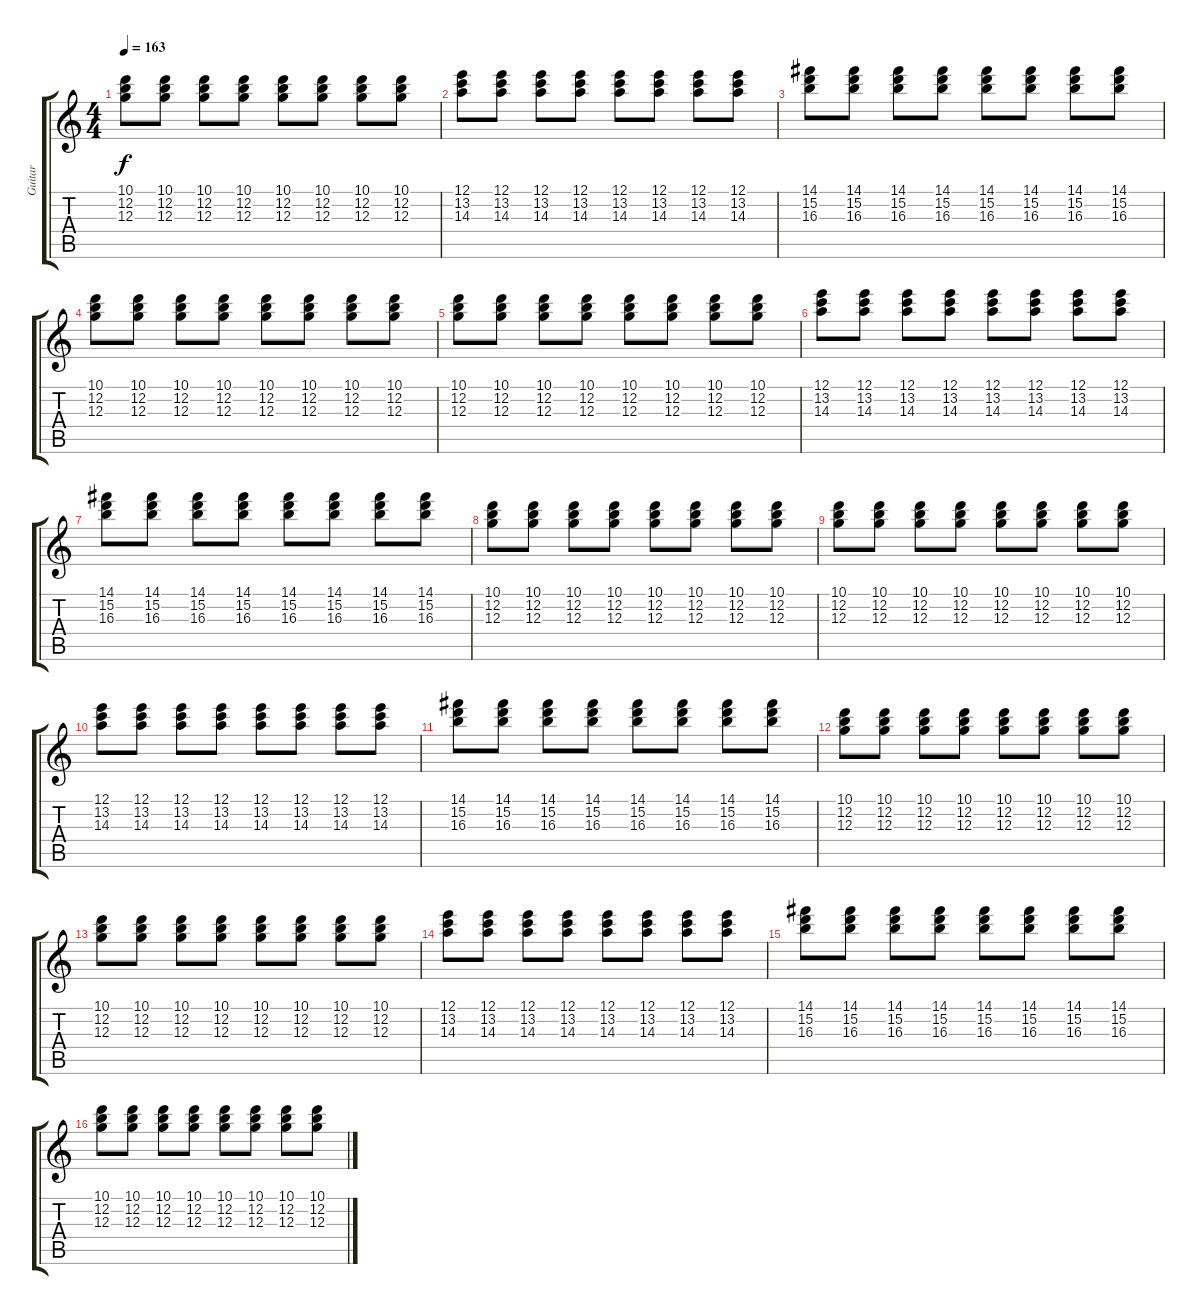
\track ("Guitar" "Guitar") {instrument electricguitarjazz}
\staff {score tabs}
\tuning (E4 B3 G3 D3 A2 E2) {hide}
\ts (4 4)
\tempo 163
\clef g2
\ks c
(10.1 12.2 12.3).8{dy f} (10.1 12.2 12.3).8 (10.1 12.2 12.3).8 (10.1 12.2 12.3).8 (10.1 12.2 12.3).8 (10.1 12.2 12.3).8 (10.1 12.2 12.3).8 (10.1 12.2 12.3).8 |
(12.1 13.2 14.3).8 (12.1 13.2 14.3).8 (12.1 13.2 14.3).8 (12.1 13.2 14.3).8 (12.1 13.2 14.3).8 (12.1 13.2 14.3).8 (12.1 13.2 14.3).8 (12.1 13.2 14.3).8 |
(14.1 15.2 16.3).8 (14.1 15.2 16.3).8 (14.1 15.2 16.3).8 (14.1 15.2 16.3).8 (14.1 15.2 16.3).8 (14.1 15.2 16.3).8 (14.1 15.2 16.3).8 (14.1 15.2 16.3).8 |
(10.1 12.2 12.3).8 (10.1 12.2 12.3).8 (10.1 12.2 12.3).8 (10.1 12.2 12.3).8 (10.1 12.2 12.3).8 (10.1 12.2 12.3).8 (10.1 12.2 12.3).8 (10.1 12.2 12.3).8 |
(10.1 12.2 12.3).8 (10.1 12.2 12.3).8 (10.1 12.2 12.3).8 (10.1 12.2 12.3).8 (10.1 12.2 12.3).8 (10.1 12.2 12.3).8 (10.1 12.2 12.3).8 (10.1 12.2 12.3).8 |
(12.1 13.2 14.3).8 (12.1 13.2 14.3).8 (12.1 13.2 14.3).8 (12.1 13.2 14.3).8 (12.1 13.2 14.3).8 (12.1 13.2 14.3).8 (12.1 13.2 14.3).8 (12.1 13.2 14.3).8 |
(14.1 15.2 16.3).8 (14.1 15.2 16.3).8 (14.1 15.2 16.3).8 (14.1 15.2 16.3).8 (14.1 15.2 16.3).8 (14.1 15.2 16.3).8 (14.1 15.2 16.3).8 (14.1 15.2 16.3).8 |
(10.1 12.2 12.3).8 (10.1 12.2 12.3).8 (10.1 12.2 12.3).8 (10.1 12.2 12.3).8 (10.1 12.2 12.3).8 (10.1 12.2 12.3).8 (10.1 12.2 12.3).8 (10.1 12.2 12.3).8 |
(10.1 12.2 12.3).8 (10.1 12.2 12.3).8 (10.1 12.2 12.3).8 (10.1 12.2 12.3).8 (10.1 12.2 12.3).8 (10.1 12.2 12.3).8 (10.1 12.2 12.3).8 (10.1 12.2 12.3).8 |
(12.1 13.2 14.3).8 (12.1 13.2 14.3).8 (12.1 13.2 14.3).8 (12.1 13.2 14.3).8 (12.1 13.2 14.3).8 (12.1 13.2 14.3).8 (12.1 13.2 14.3).8 (12.1 13.2 14.3).8 |
(14.1 15.2 16.3).8 (14.1 15.2 16.3).8 (14.1 15.2 16.3).8 (14.1 15.2 16.3).8 (14.1 15.2 16.3).8 (14.1 15.2 16.3).8 (14.1 15.2 16.3).8 (14.1 15.2 16.3).8 |
(10.1 12.2 12.3).8 (10.1 12.2 12.3).8 (10.1 12.2 12.3).8 (10.1 12.2 12.3).8 (10.1 12.2 12.3).8 (10.1 12.2 12.3).8 (10.1 12.2 12.3).8 (10.1 12.2 12.3).8 |
(10.1 12.2 12.3).8 (10.1 12.2 12.3).8 (10.1 12.2 12.3).8 (10.1 12.2 12.3).8 (10.1 12.2 12.3).8 (10.1 12.2 12.3).8 (10.1 12.2 12.3).8 (10.1 12.2 12.3).8 |
(12.1 13.2 14.3).8 (12.1 13.2 14.3).8 (12.1 13.2 14.3).8 (12.1 13.2 14.3).8 (12.1 13.2 14.3).8 (12.1 13.2 14.3).8 (12.1 13.2 14.3).8 (12.1 13.2 14.3).8 |
(14.1 15.2 16.3).8 (14.1 15.2 16.3).8 (14.1 15.2 16.3).8 (14.1 15.2 16.3).8 (14.1 15.2 16.3).8 (14.1 15.2 16.3).8 (14.1 15.2 16.3).8 (14.1 15.2 16.3).8 |
(10.1 12.2 12.3).8 (10.1 12.2 12.3).8 (10.1 12.2 12.3).8 (10.1 12.2 12.3).8 (10.1 12.2 12.3).8 (10.1 12.2 12.3).8 (10.1 12.2 12.3).8 (10.1 12.2 12.3).8
